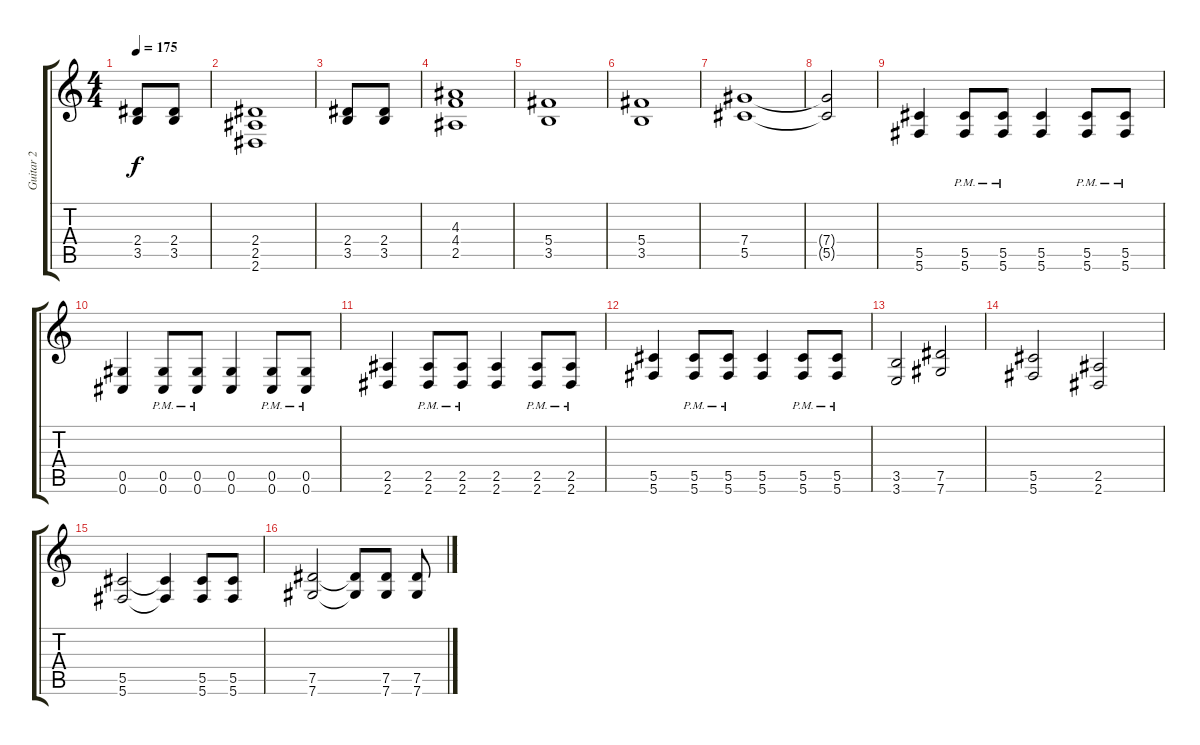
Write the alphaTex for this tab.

\track ("Guitar 2" "Guitar 2") {instrument distortionguitar}
\staff {score tabs}
\tuning (Eb4 Bb3 Gb3 Db3 Ab2 Db2) {hide}
\ts (4 4)
\tempo 175
\clef g2
\ks c
(2.4 3.5).8{dy f} (2.4 3.5).8 |
(2.4 2.5 2.6).1 |
(2.4 3.5).8 (2.4 3.5).8 |
(4.3 4.4 2.5).1 |
(5.4 3.5).1 |
(5.4 3.5).1 |
(7.4 5.5).1 |
(7.4{t} 5.5{t}).2 |
(5.5 5.6).4 (5.5{pm} 5.6{pm}).8 (5.5{pm} 5.6{pm}).8 (5.5 5.6).4 (5.5{pm} 5.6{pm}).8 (5.5{pm} 5.6{pm}).8 |
(0.5 0.6).4 (0.5{pm} 0.6{pm}).8 (0.5{pm} 0.6{pm}).8 (0.5 0.6).4 (0.5{pm} 0.6{pm}).8 (0.5{pm} 0.6{pm}).8 |
(2.5 2.6).4 (2.5{pm} 2.6{pm}).8 (2.5{pm} 2.6{pm}).8 (2.5 2.6).4 (2.5{pm} 2.6{pm}).8 (2.5{pm} 2.6{pm}).8 |
(5.5 5.6).4 (5.5{pm} 5.6).8 (5.5{pm} 5.6).8 (5.5 5.6).4 (5.5{pm} 5.6{pm}).8 (5.5{pm} 5.6{pm}).8 |
(3.5 3.6).2 (7.5 7.6).2 |
(5.5 5.6).2 (2.5 2.6).2 |
(5.5 5.6).2 (5.5{t} 5.6{t}).4 (5.5 5.6).8 (5.5 5.6).8 |
(7.5 7.6).2 (7.5{t} 7.6{t}).8 (7.5 7.6).8 (7.5 7.6).8
